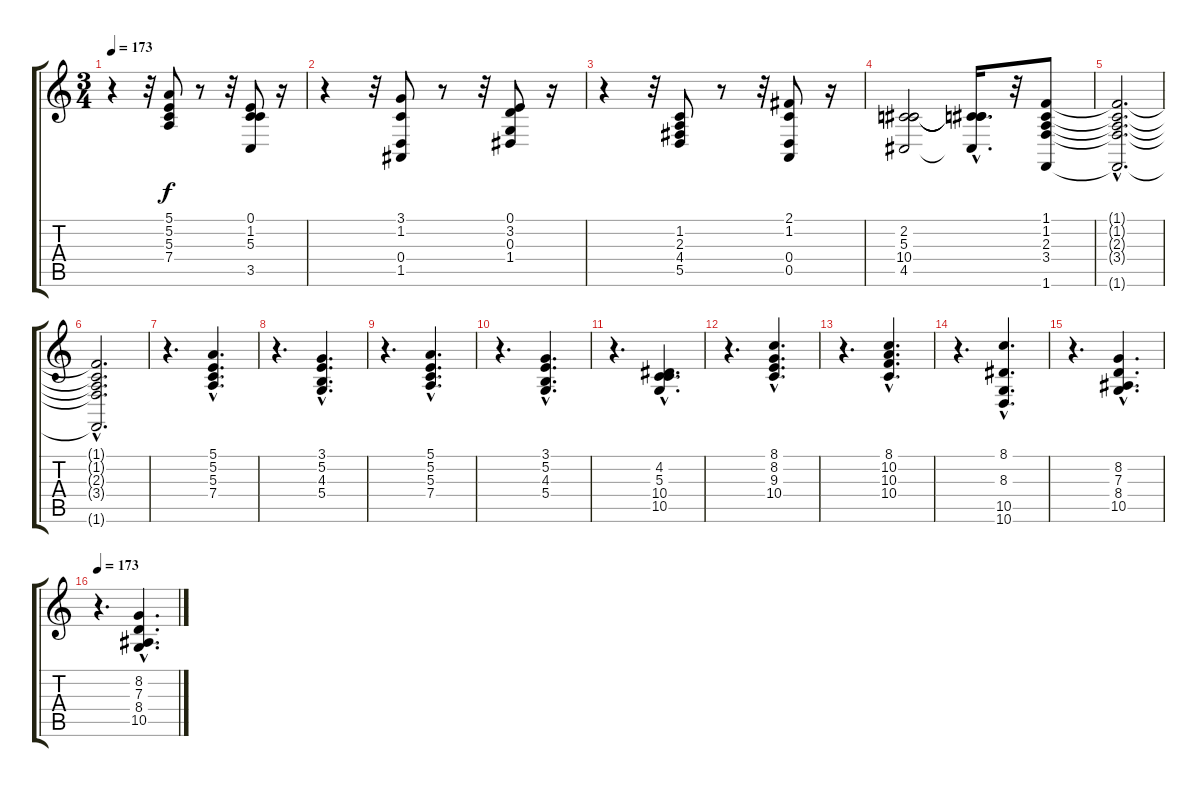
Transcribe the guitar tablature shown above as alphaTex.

\track "" {instrument tangoaccordion}
\staff {score tabs}
\tuning (E4 B3 G3 D3 A2 E2) {hide}
\ts (3 4)
\tempo 173
\clef g2
\ks c
r.4{dy f} r.32 (5.1 5.2 5.3 7.4).8 r.8 r.32 (0.1 1.2 5.3 3.5).8 r.16 |
r.4 r.32 (3.1 1.2 0.4 1.5).8 r.8 r.32 (0.1 3.2 0.3 1.4).8 r.16 |
r.4 r.32 (1.2 2.3 4.4 5.5).8 r.8 r.32 (2.1 1.2 0.4 0.5).8 r.16 |
(2.2 5.3 10.4 4.5).2 (2.2{hac t} 5.3{hac t} 10.4{hac t} 4.5{hac t}).16{d} r.32 (1.1 1.2 2.3 3.4 1.6).8 |
(1.1{hac t} 1.2{hac t} 2.3{hac t} 3.4{hac t} 1.6{hac t}).2{d} |
(1.1{hac t} 1.2{hac t} 2.3{hac t} 3.4{hac t} 1.6{hac t}).2{d} |
r.4{d} (5.1{hac} 5.2{hac} 5.3{hac} 7.4{hac}).4{d} |
r.4{d} (3.1{hac} 5.2{hac} 4.3{hac} 5.4{hac}).4{d} |
r.4{d} (5.1{hac} 5.2{hac} 5.3{hac} 7.4{hac}).4{d} |
r.4{d} (3.1{hac} 5.2{hac} 4.3{hac} 5.4{hac}).4{d} |
r.4{d} (4.2{hac} 5.3{hac} 10.4{hac} 10.5{hac}).4{d} |
r.4{d} (8.1{hac} 8.2{hac} 9.3{hac} 10.4{hac}).4{d} |
r.4{d} (8.1{hac} 10.2{hac} 10.3{hac} 10.4{hac}).4{d} |
r.4{d} (8.1{hac} 8.3{hac} 10.5{hac} 10.6{hac}).4{d} |
r.4{d} (8.2{hac} 7.3{hac} 8.4{hac} 10.5{hac}).4{d} |
\tempo 173
r.4{d} (8.2{hac} 7.3{hac} 8.4{hac} 10.5{hac}).4{d}
